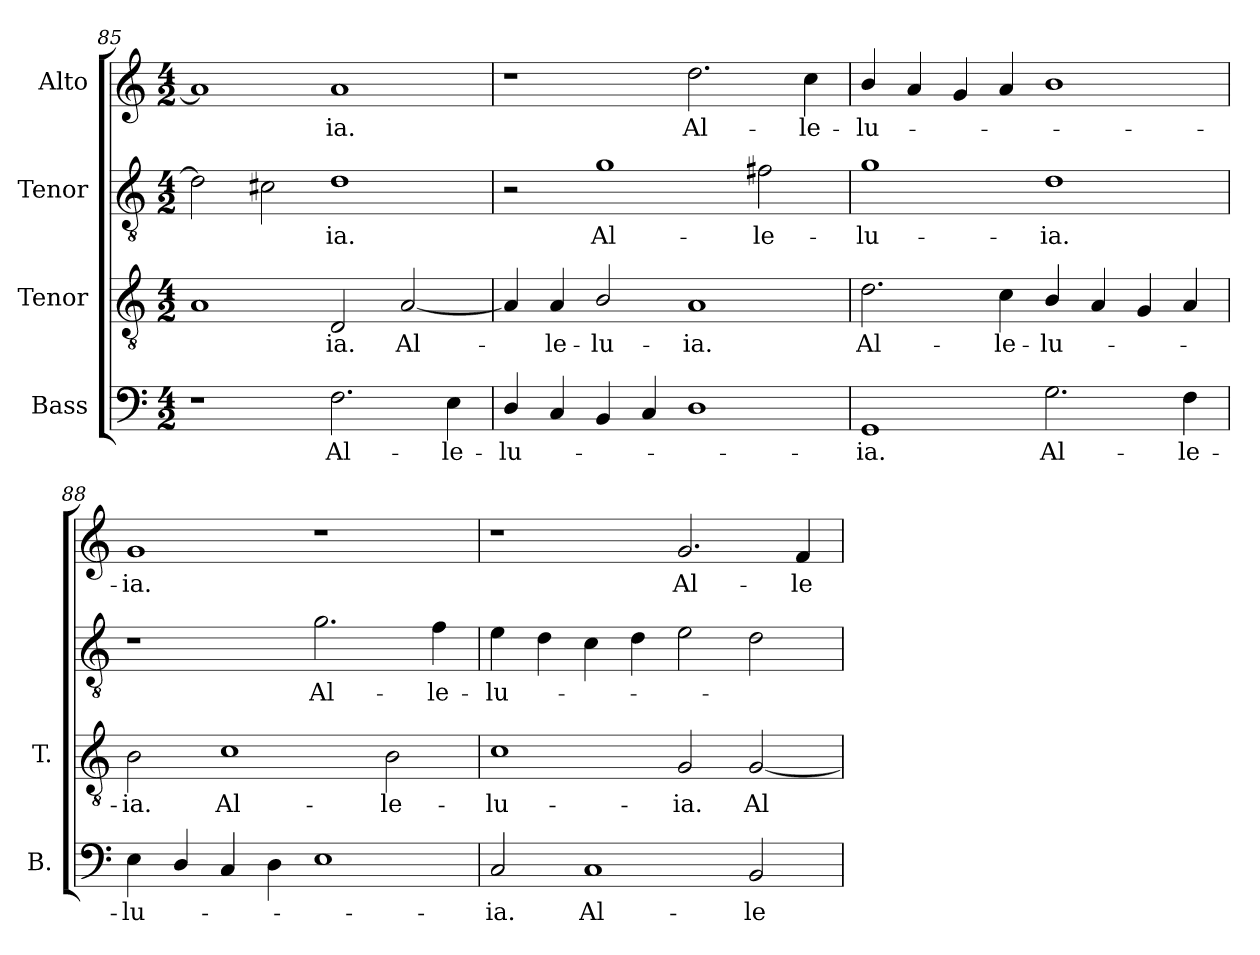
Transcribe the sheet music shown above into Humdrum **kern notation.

**kern	**text	**kern	**text	**kern	**text	**kern	**text
*part4	*part4	*part3	*part3	*part2	*part2	*part1	*part1
*staff4	*staff4	*staff3	*staff3	*staff2	*staff2	*staff1	*staff1
*I"Bass	*	*I"Tenor	*	*I"Tenor	*	*I"Alto	*
*I'B.	*	*I'T.	*	*	*	*	*
*clefF4	*	*clefGv2	*	*clefGv2	*	*clefG2	*
*	*	*ITrd7c12	*	*	*	*	*
*k[]	*	*k[]	*	*k[]	*	*k[]	*
*C:	*	*C:	*	*C:	*	*C:	*
*M4/2	*	*M4/2	*	*M4/2	*	*M4/2	*
=85	=85	=85	=85	=85	=85	=85	=85
1r	.	1AAi	.	2di\]	.	1ai]	.
.	.	.	.	2c#Xi\	.	.	.
!	!LO:LY:b:color=#000000	!	!	!	!	!	!
!	!	!	!LO:LY:b:color=#000000	!	!	!	!
!	!	!	!	!	!LO:LY:b:color=#000000	!	!
!	!	!	!	!	!	!	!LO:LY:b:color=#000000
2.Fi\	Al-	2DDi/	-ia.	1di	-ia.	1ai	-ia.
!	!	!	!LO:LY:b:color=#000000	!	!	!	!
.	.	[2AAi/	Al-	.	.	.	.
!	!LO:LY:b:color=#000000	!	!	!	!	!	!
4Ei\	-le-	.	.	.	.	.	.
=86	=86	=86	=86	=86	=86	=86	=86
!	!LO:LY:b:color=#000000	!	!	!	!	!	!
4Di/	-lu-	4AAi/]	.	2r	.	1r	.
!	!	!	!LO:LY:b:color=#000000	!	!	!	!
4Ci/	.	4AAi/	-le-	.	.	.	.
!	!	!	!LO:LY:b:color=#000000	!	!	!	!
!	!	!	!	!	!LO:LY:b:color=#000000	!	!
4BBi/	.	2BBi/	-lu-	1gi	Al-	.	.
4Ci/	.	.	.	.	.	.	.
!	!	!	!LO:LY:b:color=#000000	!	!	!	!
!	!	!	!	!	!	!	!LO:LY:b:color=#000000
1Di	.	1AAi	-ia.	.	.	2.ddi\	Al-
!	!	!	!	!	!LO:LY:b:color=#000000	!	!
.	.	.	.	2f#Xi\	-le-	.	.
!	!	!	!	!	!	!	!LO:LY:b:color=#000000
.	.	.	.	.	.	4cci\	-le-
=87	=87	=87	=87	=87	=87	=87	=87
!	!LO:LY:b:color=#000000	!	!	!	!	!	!
!	!	!	!LO:LY:b:color=#000000	!	!	!	!
!	!	!	!	!	!LO:LY:b:color=#000000	!	!
!	!	!	!	!	!	!	!LO:LY:b:color=#000000
1GGi	-ia.	2.Di\	Al-	1gi	-lu-	4bi/	-lu-
.	.	.	.	.	.	4ai/	.
.	.	.	.	.	.	4gi/	.
!	!	!	!LO:LY:b:color=#000000	!	!	!	!
.	.	4Ci\	-le-	.	.	4ai/	.
!	!LO:LY:b:color=#000000	!	!	!	!	!	!
!	!	!	!LO:LY:b:color=#000000	!	!	!	!
!	!	!	!	!	!LO:LY:b:color=#000000	!	!
2.Gi\	Al-	4BBi/	-lu-	1di	-ia.	1bi	.
.	.	4AAi/	.	.	.	.	.
.	.	4GGi/	.	.	.	.	.
!	!LO:LY:b:color=#000000	!	!	!	!	!	!
4Fi\	-le-	4AAi/	.	.	.	.	.
!!LO:LB:g=z
=88	=88	=88	=88	=88	=88	=88	=88
!	!LO:LY:b:color=#000000	!	!	!	!	!	!
!	!	!	!LO:LY:b:color=#000000	!	!	!	!
!	!	!	!	!	!	!	!LO:LY:b:color=#000000
4Ei\	-lu-	2BBi\	-ia.	1r	.	1gi	-ia.
4Di/	.	.	.	.	.	.	.
!	!	!	!LO:LY:b:color=#000000	!	!	!	!
4Ci/	.	1Ci	Al-	.	.	.	.
4Di\	.	.	.	.	.	.	.
!	!	!	!	!	!LO:LY:b:color=#000000	!	!
1Ei	.	.	.	2.gi\	Al-	1r	.
!	!	!	!LO:LY:b:color=#000000	!	!	!	!
.	.	2BBi\	-le-	.	.	.	.
!	!	!	!	!	!LO:LY:b:color=#000000	!	!
.	.	.	.	4fi\	-le-	.	.
=89	=89	=89	=89	=89	=89	=89	=89
!	!LO:LY:b:color=#000000	!	!	!	!	!	!
!	!	!	!LO:LY:b:color=#000000	!	!	!	!
!	!	!	!	!	!LO:LY:b:color=#000000	!	!
2Ci/	-ia.	1Ci	-lu-	4ei\	-lu-	1r	.
.	.	.	.	4di\	.	.	.
!	!LO:LY:b:color=#000000	!	!	!	!	!	!
1Ci	Al-	.	.	4ci\	.	.	.
.	.	.	.	4di\	.	.	.
!	!	!	!LO:LY:b:color=#000000	!	!	!	!
!	!	!	!	!	!	!	!LO:LY:b:color=#000000
.	.	2GGi/	-ia.	2ei\	.	2.gi/	Al-
!	!LO:LY:b:color=#000000	!	!	!	!	!	!
!	!	!	!LO:LY:b:color=#000000	!	!	!	!
2BBi/	-le-	[2GGi/	Al-	2di\	.	.	.
!	!	!	!	!	!	!	!LO:LY:b:color=#000000
.	.	.	.	.	.	4fi/	-le-
=	=	=	=	=	=	=	=
*-	*-	*-	*-	*-	*-	*-	*-
